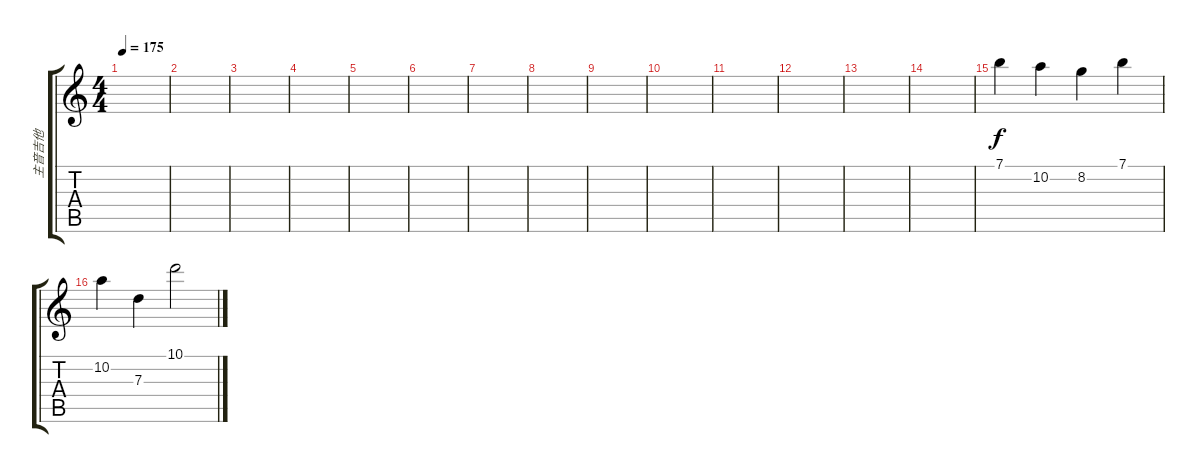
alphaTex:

\track ("主音吉他" "主音吉他") {instrument acousticguitarsteel}
\staff {score tabs}
\tuning (E4 B3 G3 D3 A2 E2) {hide}
\ts (4 4)
\tempo 175
\clef g2
\ks c
|
|
|
|
|
|
|
|
|
|
|
|
|
|
7.1.4 10.2.4 8.2.4 7.1.4 |
10.2.4 7.3.4 10.1.2
